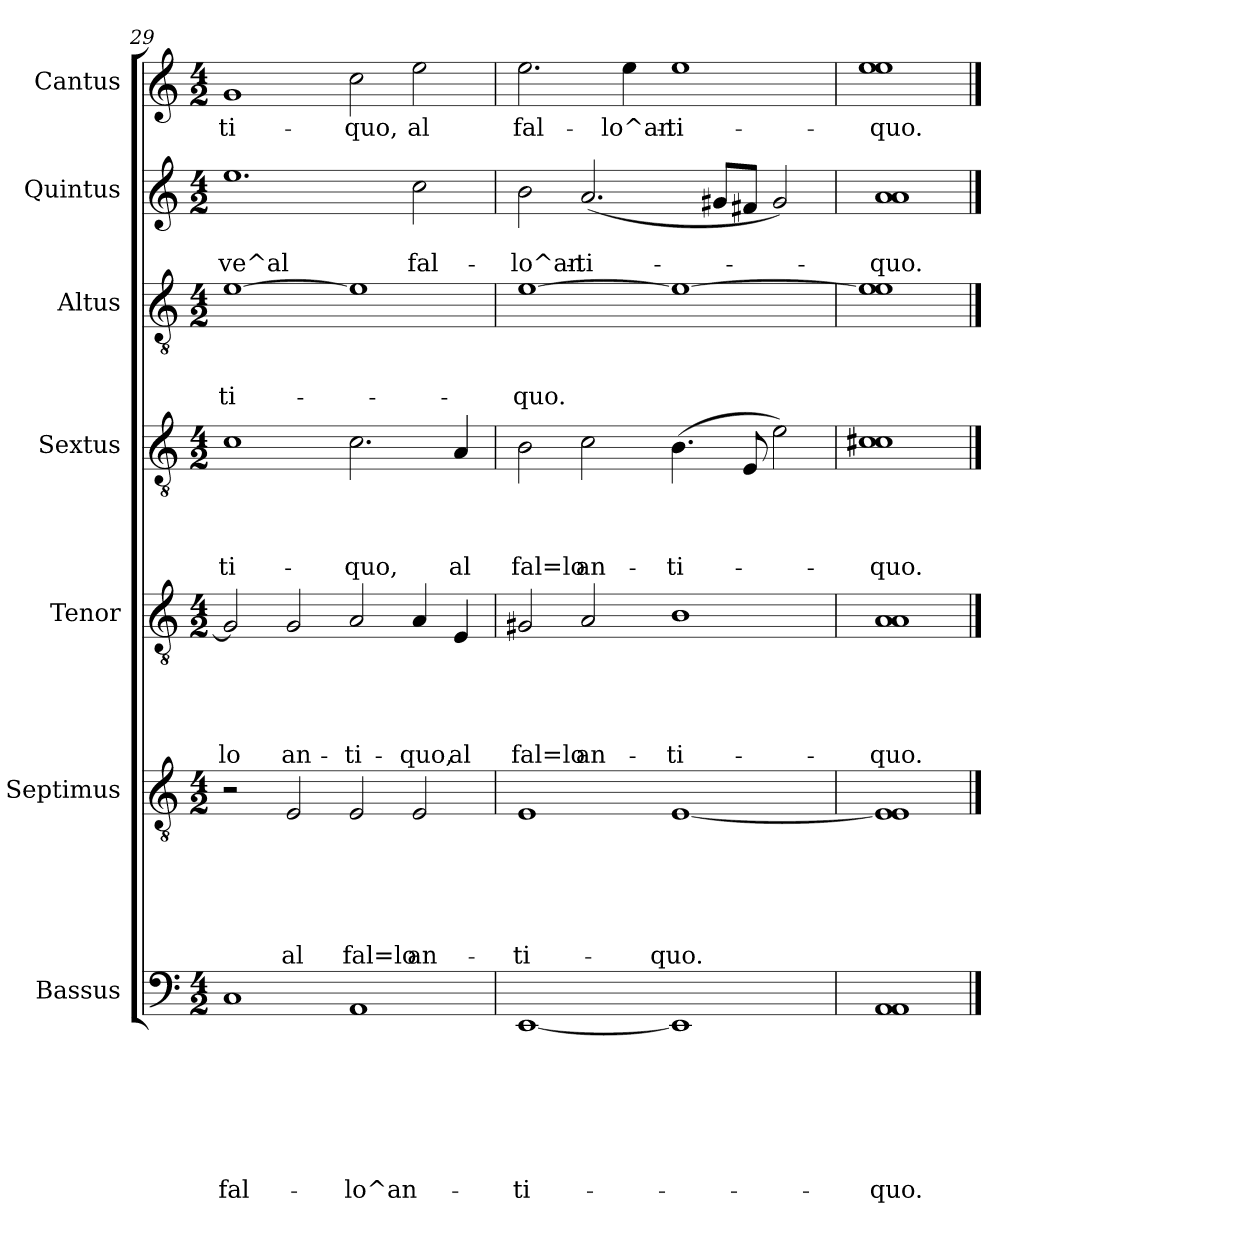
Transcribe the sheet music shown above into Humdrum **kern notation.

**kern	**text	**text	**text	**text	**text	**text	**text	**kern	**text	**text	**text	**text	**text	**text	**kern	**text	**text	**text	**text	**text	**kern	**text	**text	**text	**text	**kern	**text	**text	**text	**kern	**text	**text	**kern	**text
*part7	*part7	*part7	*part7	*part7	*part7	*part7	*part7	*part6	*part6	*part6	*part6	*part6	*part6	*part6	*part5	*part5	*part5	*part5	*part5	*part5	*part4	*part4	*part4	*part4	*part4	*part3	*part3	*part3	*part3	*part2	*part2	*part2	*part1	*part1
*staff7	*staff7	*staff7	*staff7	*staff7	*staff7	*staff7	*staff7	*staff6	*staff6	*staff6	*staff6	*staff6	*staff6	*staff6	*staff5	*staff5	*staff5	*staff5	*staff5	*staff5	*staff4	*staff4	*staff4	*staff4	*staff4	*staff3	*staff3	*staff3	*staff3	*staff2	*staff2	*staff2	*staff1	*staff1
*I"Bassus	*	*	*	*	*	*	*	*I"Septimus	*	*	*	*	*	*	*I"Tenor	*	*	*	*	*	*I"Sextus	*	*	*	*	*I"Altus	*	*	*	*I"Quintus	*	*	*I"Cantus	*
*clefF4	*	*	*	*	*	*	*	*clefGv2	*	*	*	*	*	*	*clefGv2	*	*	*	*	*	*clefGv2	*	*	*	*	*clefGv2	*	*	*	*clefG2	*	*	*clefG2	*
*k[]	*	*	*	*	*	*	*	*k[]	*	*	*	*	*	*	*k[]	*	*	*	*	*	*k[]	*	*	*	*	*k[]	*	*	*	*k[]	*	*	*k[]	*
*C:	*	*	*	*	*	*	*	*C:	*	*	*	*	*	*	*C:	*	*	*	*	*	*C:	*	*	*	*	*C:	*	*	*	*C:	*	*	*C:	*
*M4/2	*	*	*	*	*	*	*	*M4/2	*	*	*	*	*	*	*M4/2	*	*	*	*	*	*M4/2	*	*	*	*	*M4/2	*	*	*	*M4/2	*	*	*M4/2	*
=29	=29	=29	=29	=29	=29	=29	=29	=29	=29	=29	=29	=29	=29	=29	=29	=29	=29	=29	=29	=29	=29	=29	=29	=29	=29	=29	=29	=29	=29	=29	=29	=29	=29	=29
!	!	!	!	!	!	!	!LO:LY:b	!	!	!	!	!	!	!	!	!	!	!	!	!LO:LY:b	!	!	!	!	!LO:LY:b	!	!	!	!LO:LY:b	!	!	!LO:LY:b	!	!LO:LY:b
1C	.	.	.	.	.	.	fal-	2r	.	.	.	.	.	.	2G/]	.	.	.	.	-lo	1c	.	.	.	-ti-	[>1e	.	.	-ti-	1.ee	.	-ve^al	1g	-ti-
!	!	!	!	!	!	!	!	!	!	!	!	!	!	!LO:LY:b	!	!	!	!	!	!LO:LY:b	!	!	!	!	!	!	!	!	!	!	!	!	!	!
.	.	.	.	.	.	.	.	2E/	.	.	.	.	.	al	2G/	.	.	.	.	an-	.	.	.	.	.	.	.	.	.	.	.	.	.	.
!	!	!	!	!	!	!	!LO:LY:b	!	!	!	!	!	!	!LO:LY:b	!	!	!	!	!	!LO:LY:b	!	!	!	!	!LO:LY:b	!	!	!	!	!	!	!	!	!LO:LY:b
1AA	.	.	.	.	.	.	-lo^an-	2E/	.	.	.	.	.	fal=lo	2A/	.	.	.	.	-ti-	2.c\	.	.	.	-quo,	1e]	.	.	.	.	.	.	2cc\	-quo,
!	!	!	!	!	!	!	!	!	!	!	!	!	!	!LO:LY:b	!	!	!	!	!	!LO:LY:b	!	!	!	!	!	!	!	!	!	!	!	!LO:LY:b	!	!LO:LY:b
.	.	.	.	.	.	.	.	2E/	.	.	.	.	.	an-	4A/	.	.	.	.	-quo,	.	.	.	.	.	.	.	.	.	2cc\	.	fal-	2ee\	al
!	!	!	!	!	!	!	!	!	!	!	!	!	!	!	!	!	!	!	!	!LO:LY:b	!	!	!	!	!LO:LY:b	!	!	!	!	!	!	!	!	!
.	.	.	.	.	.	.	.	.	.	.	.	.	.	.	4E/	.	.	.	.	al	4A/	.	.	.	al	.	.	.	.	.	.	.	.	.
=30	=30	=30	=30	=30	=30	=30	=30	=30	=30	=30	=30	=30	=30	=30	=30	=30	=30	=30	=30	=30	=30	=30	=30	=30	=30	=30	=30	=30	=30	=30	=30	=30	=30	=30
!	!	!	!	!	!	!	!LO:LY:b	!	!	!	!	!	!	!LO:LY:b	!	!	!	!	!	!LO:LY:b	!	!	!	!	!LO:LY:b	!	!	!	!LO:LY:b	!	!	!LO:LY:b	!	!LO:LY:b
[<1EE	.	.	.	.	.	.	-ti-	1E	.	.	.	.	.	-ti-	2G#X/	.	.	.	.	fal=lo	2B\	.	.	.	fal=lo	[>1e	.	.	-quo.	2b\	.	-lo^an-	2.ee\	fal-
!	!	!	!	!	!	!	!	!	!	!	!	!	!	!	!	!	!	!	!	!LO:LY:b	!	!	!	!	!LO:LY:b	!	!	!	!	!	!	!LO:LY:b	!	!
.	.	.	.	.	.	.	.	.	.	.	.	.	.	.	2A/	.	.	.	.	an-	2c\	.	.	.	an-	.	.	.	.	(<2.a/	.	-ti-	.	.
!	!	!	!	!	!	!	!	!	!	!	!	!	!	!	!	!	!	!	!	!	!	!	!	!	!	!	!	!	!	!	!	!	!	!LO:LY:b
.	.	.	.	.	.	.	.	.	.	.	.	.	.	.	.	.	.	.	.	.	.	.	.	.	.	.	.	.	.	.	.	.	4ee\	-lo^an-
!	!	!	!	!	!	!	!	!	!	!	!	!	!	!LO:LY:b	!	!	!	!	!	!LO:LY:b	!	!	!	!	!LO:LY:b	!	!	!	!	!	!	!	!	!LO:LY:b
1EE]	.	.	.	.	.	.	.	[<1E	.	.	.	.	.	-quo.	1B	.	.	.	.	-ti-	(>4.B\	.	.	.	-ti-	1e_	.	.	.	.	.	.	1ee	-ti-
.	.	.	.	.	.	.	.	.	.	.	.	.	.	.	.	.	.	.	.	.	.	.	.	.	.	.	.	.	.	8g#X/L	.	.	.	.
.	.	.	.	.	.	.	.	.	.	.	.	.	.	.	.	.	.	.	.	.	8E/	.	.	.	.	.	.	.	.	8f#X/J	.	.	.	.
.	.	.	.	.	.	.	.	.	.	.	.	.	.	.	.	.	.	.	.	.	2e\)	.	.	.	.	.	.	.	.	2g#/)	.	.	.	.
=31	=31	=31	=31	=31	=31	=31	=31	=31	=31	=31	=31	=31	=31	=31	=31	=31	=31	=31	=31	=31	=31	=31	=31	=31	=31	=31	=31	=31	=31	=31	=31	=31	=31	=31
!	!	!	!	!	!	!	!LO:LY:b	!	!	!	!	!	!	!	!	!	!	!	!	!LO:LY:b	!	!	!	!	!LO:LY:b	!	!	!	!	!	!	!LO:LY:b	!	!LO:LY:b
1AA 1AA	.	.	.	.	.	.	-quo.	(<1E] 1E	.	.	.	.	.	.	1A 1A	.	.	.	.	-quo.	1c#X 1c#	.	.	.	-quo.	(>1e] 1e	.	.	.	1a 1a	.	-quo.	1ee 1ee	-quo.
==	==	==	==	==	==	==	==	==	==	==	==	==	==	==	==	==	==	==	==	==	==	==	==	==	==	==	==	==	==	==	==	==	==	==
*-	*-	*-	*-	*-	*-	*-	*-	*-	*-	*-	*-	*-	*-	*-	*-	*-	*-	*-	*-	*-	*-	*-	*-	*-	*-	*-	*-	*-	*-	*-	*-	*-	*-	*-
